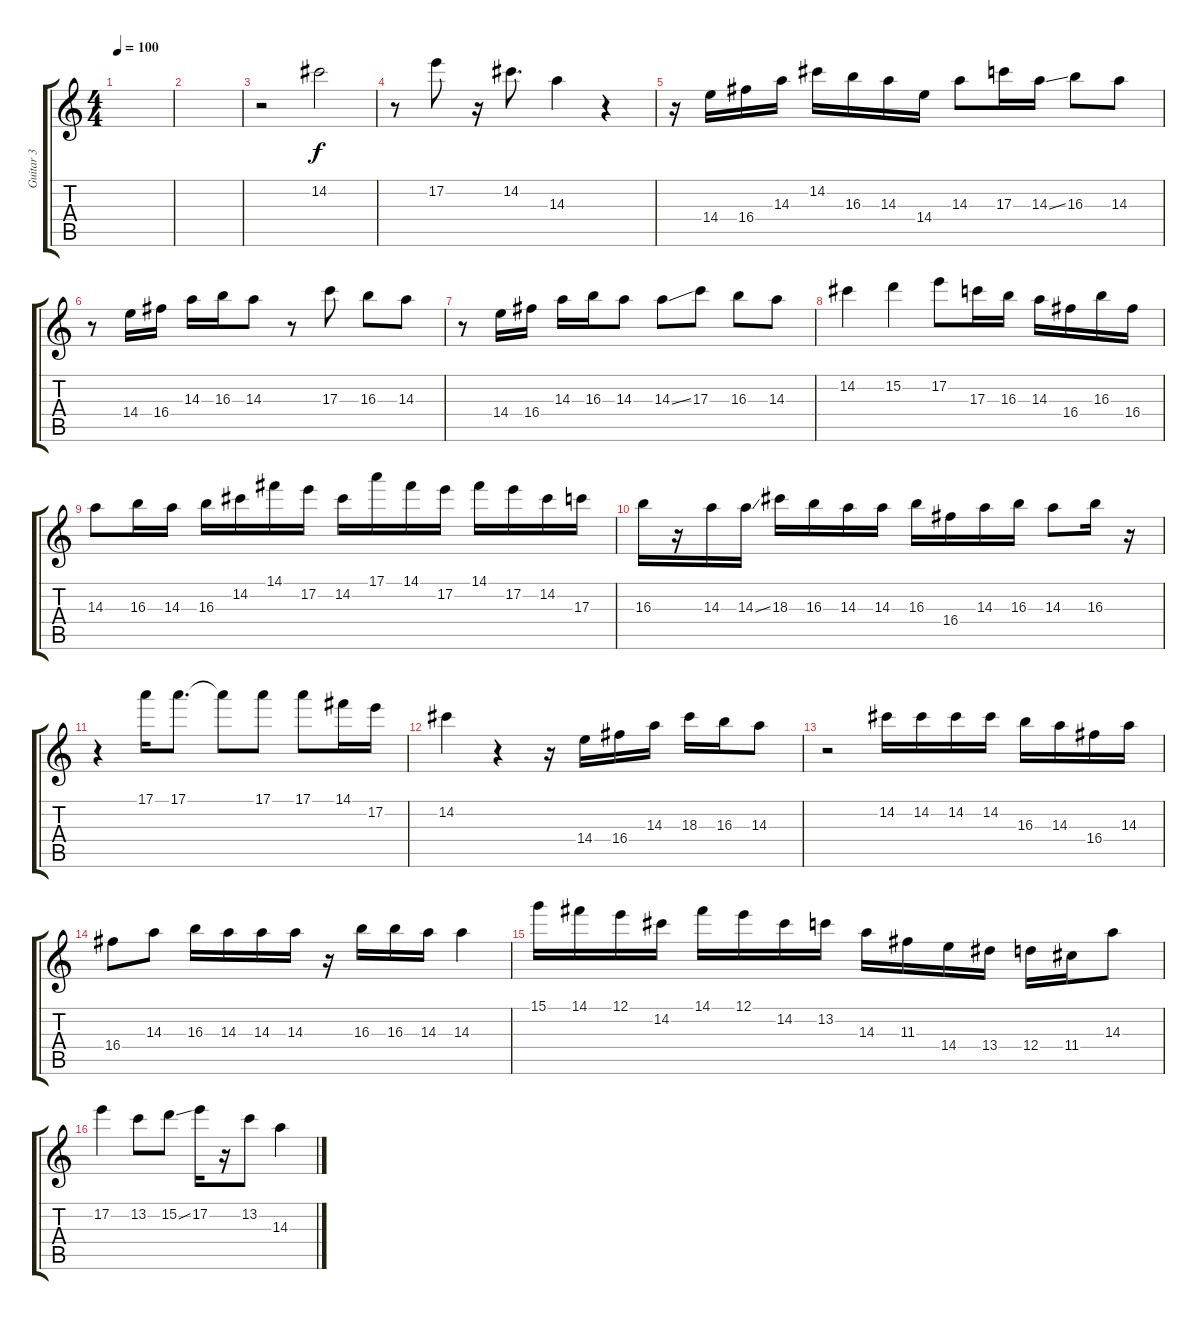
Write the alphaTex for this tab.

\track ("Guitar 3" "Guitar 3") {instrument acousticguitarsteel}
\staff {score tabs}
\tuning (E4 B3 G3 D3 A2 E2) {hide}
\ts (4 4)
\tempo 100
\clef g2
\ks c
|
|
r.2 14.2.2 |
r.8 17.2.8 r.16 14.2.8{d} 14.3.4 r.4 |
r.16 14.4.16 16.4.16 14.3.16 14.2.16 16.3.16 14.3.16 14.4.16 14.3.8 17.3.16 14.3{ss}.16 16.3.8 14.3.8 |
r.8 14.4.16 16.4.16 14.3.16 16.3.16 14.3.8 r.8 17.3.8 16.3.8 14.3.8 |
r.8 14.4.16 16.4.16 14.3.16 16.3.16 14.3.8 14.3{ss}.8 17.3.8 16.3.8 14.3.8 |
14.2.4 15.2.4 17.2.8 17.3.16 16.3.16 14.3.16 16.4.16 16.3.16 16.4.16 |
14.3.8 16.3.16 14.3.16 16.3.16 14.2.16 14.1.16 17.2.16 14.2.16 17.1.16 14.1.16 17.2.16 14.1.16 17.2.16 14.2.16 17.3.16 |
16.3.16 r.16 14.3.16 14.3{ss}.16 18.3.16 16.3.16 14.3.16 14.3.16 16.3.16 16.4.16 14.3.16 16.3.16 14.3.8 16.3.16 r.16 |
r.4 17.1.16 17.1.8{d} 17.1{t}.8 17.1.8 17.1.8 14.1.16 17.2.16 |
14.2.4 r.4 r.16 14.4.16 16.4.16 14.3.16 18.3.16 16.3.16 14.3.8 |
r.2 14.2.16 14.2.16 14.2.16 14.2.16 16.3.16 14.3.16 16.4.16 14.3.16 |
16.4.8 14.3.8 16.3.16 14.3.16 14.3.16 14.3.16 r.16 16.3.16 16.3.16 14.3.16 14.3.4 |
15.1.16 14.1.16 12.1.16 14.2.16 14.1.16 12.1.16 14.2.16 13.2.16 14.3.16 11.3.16 14.4.16 13.4.16 12.4.16 11.4.16 14.3.8 |
17.2.4 13.2.8 15.2{ss}.8 17.2.16 r.16 13.2.8 14.3.4
